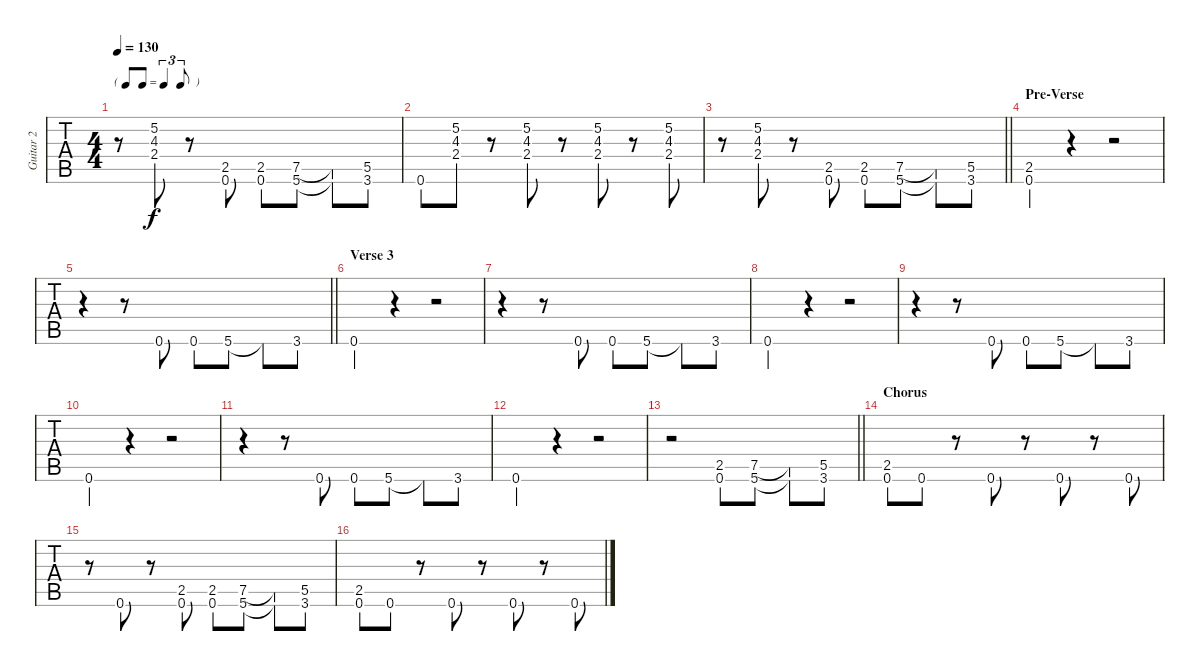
\track ("Guitar 2" "Guitar 2") {instrument distortionguitar}
\staff {tabs}
\tuning (E4 B3 G3 D3 A2 E2) {hide}
\ts (4 4)
\tf triplet8th
\tempo 130
\clef g2
\ks c
r.8{dy f} (5.2 4.3 2.4).8 r.8 (2.5 0.6).8 (2.5 0.6).8 (7.5 5.6).8 (7.5{t} 5.6{t}).8 (5.5 3.6).8 |
0.6.8 (5.2 4.3 2.4).8 r.8 (5.2 4.3 2.4).8 r.8 (5.2 4.3 2.4).8 r.8 (5.2 4.3 2.4).8 |
\barLineRight lightlight
r.8 (5.2 4.3 2.4).8 r.8 (2.5 0.6).8 (2.5 0.6).8 (7.5 5.6).8 (7.5{t} 5.6{t}).8 (5.5 3.6).8 |
\section ("" "Pre-Verse")
(2.5 0.6).4 r.4 r.2 |
\barLineRight lightlight
r.4 r.8 0.6.8 0.6.8 5.6.8 5.6{t}.8 3.6.8 |
\section ("" "Verse 3")
0.6.4 r.4 r.2 |
r.4 r.8 0.6.8 0.6.8 5.6.8 5.6{t}.8 3.6.8 |
0.6.4 r.4 r.2 |
r.4 r.8 0.6.8 0.6.8 5.6.8 5.6{t}.8 3.6.8 |
0.6.4 r.4 r.2 |
r.4 r.8 0.6.8 0.6.8 5.6.8 5.6{t}.8 3.6.8 |
0.6.4 r.4 r.2 |
\barLineRight lightlight
r.2 (2.5 0.6).8 (7.5 5.6).8 (7.5{t} 5.6{t}).8 (5.5 3.6).8 |
\section ("" "Chorus")
(2.5 0.6).8 0.6.8 r.8 0.6.8 r.8 0.6.8 r.8 0.6.8 |
r.8 0.6.8 r.8 (2.5 0.6).8 (2.5 0.6).8 (7.5 5.6).8 (7.5{t} 5.6{t}).8 (5.5 3.6).8 |
(2.5 0.6).8 0.6.8 r.8 0.6.8 r.8 0.6.8 r.8 0.6.8
